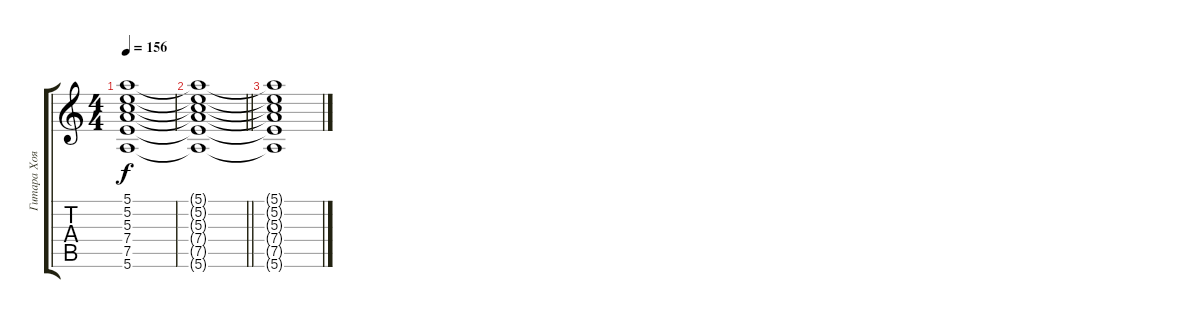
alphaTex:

\track ("Гитара Хоя" "Гитара Хоя") {instrument acousticguitarsteel}
\staff {score tabs}
\tuning (E4 B3 G3 D3 A2 E2) {hide}
\ts (4 4)
\tempo 156
\clef g2
\ks c
(5.1{t} 5.2{t} 5.3{t} 7.4{t} 7.5{t} 5.6{t}).1{dy f} |
\barLineRight lightlight
(5.1{t} 5.2{t} 5.3{t} 7.4{t} 7.5{t} 5.6{t}).1 |
(5.1{t} 5.2{t} 5.3{t} 7.4{t} 7.5{t} 5.6{t}).1
